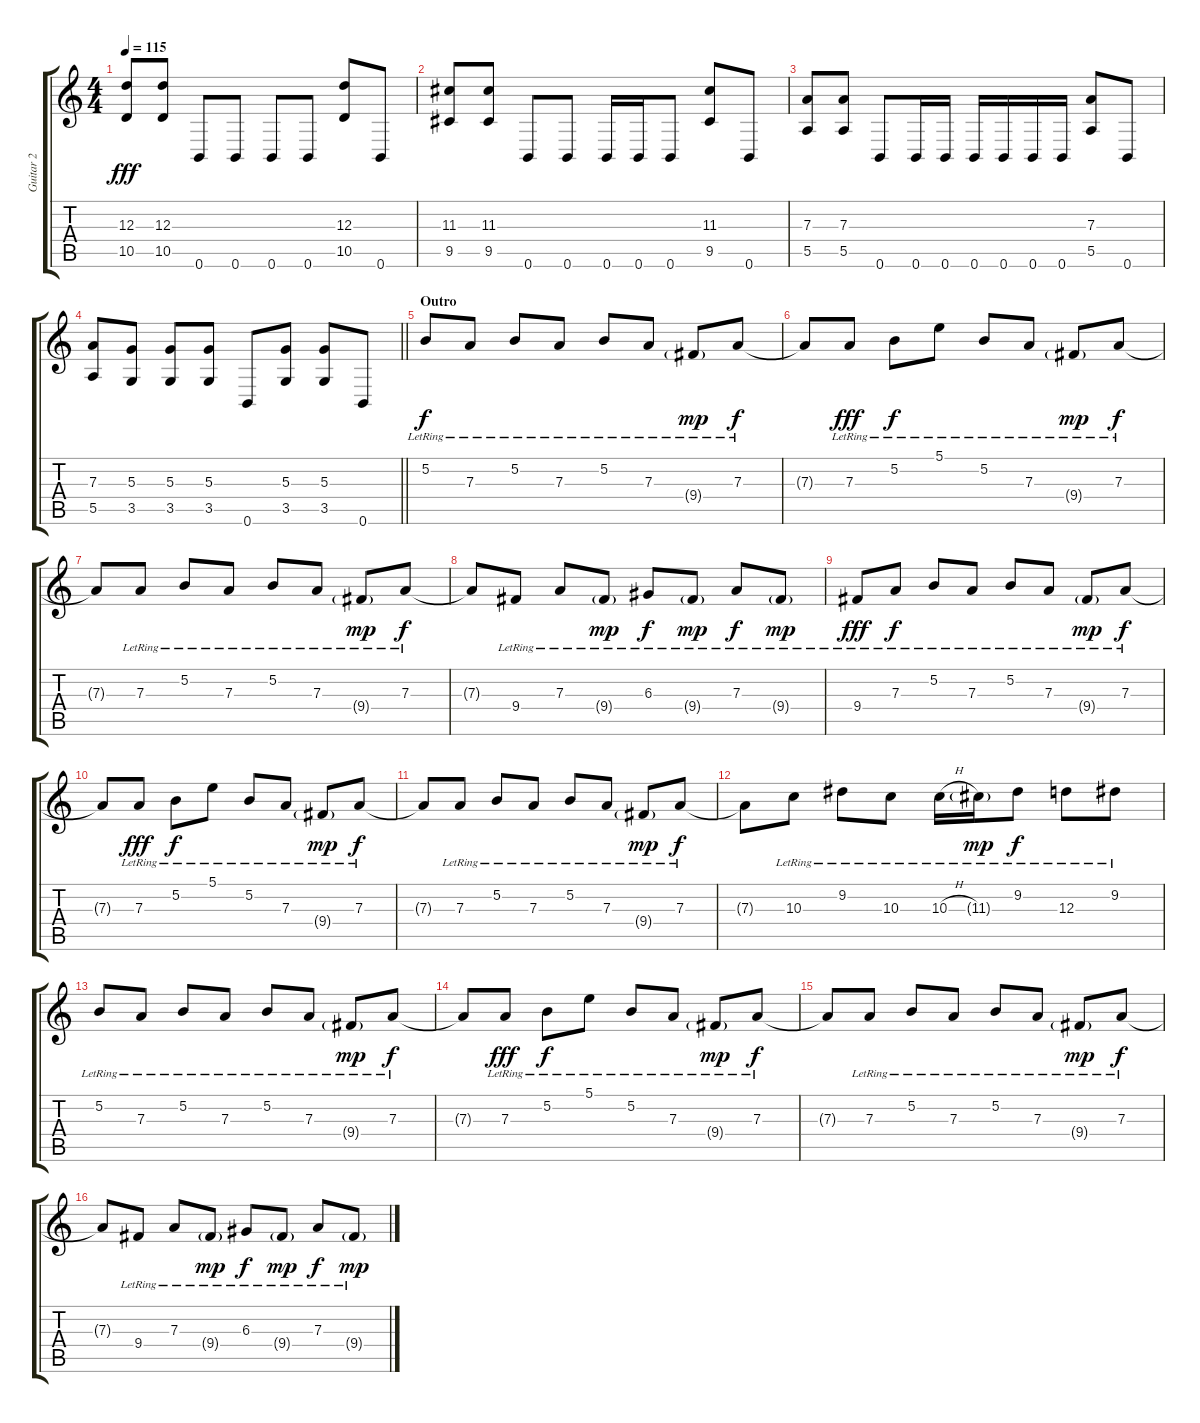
\track ("Guitar 2" "Guitar 2") {instrument distortionguitar}
\staff {score tabs}
\tuning (B3 Gb3 D3 A2 E2 B1) {hide}
\ts (4 4)
\tempo 115
\clef g2
\ks c
(12.3 10.5).8{dy fff} (12.3 10.5).8 0.6.8 0.6.8 0.6.8 0.6.8 (12.3 10.5).8 0.6.8 |
(11.3 9.5).8 (11.3 9.5).8 0.6.8 0.6.8 0.6.16 0.6.16 0.6.8 (11.3 9.5).8 0.6.8 |
(7.3 5.5).8 (7.3 5.5).8 0.6.8 0.6.16 0.6.16 0.6.16 0.6.16 0.6.16 0.6.16 (7.3 5.5).8 0.6.8 |
\barLineRight lightlight
(7.3 5.5).8 (5.3 3.5).8 (5.3 3.5).8 (5.3 3.5).8 0.6.8 (5.3 3.5).8 (5.3 3.5).8 0.6.8 |
\section ("" "Outro")
5.2{lr}.8{dy f instrument electricguitarjazz} 7.3{lr}.8 5.2{lr}.8 7.3{lr}.8 5.2{lr}.8 7.3{lr}.8 9.4{g lr}.8{dy mp} 7.3{lr}.8{dy f} |
7.3{t}.8 7.3{lr}.8{dy fff} 5.2{lr}.8{dy f} 5.1{lr}.8 5.2{lr}.8 7.3{lr}.8 9.4{g lr}.8{dy mp} 7.3{lr}.8{dy f} |
7.3{t}.8 7.3{lr}.8 5.2{lr}.8 7.3{lr}.8 5.2{lr}.8 7.3{lr}.8 9.4{g lr}.8{dy mp} 7.3{lr}.8{dy f} |
7.3{t}.8 9.4{lr}.8 7.3{lr}.8 9.4{g lr}.8{dy mp} 6.3{lr}.8{dy f} 9.4{g lr}.8{dy mp} 7.3{lr}.8{dy f} 9.4{g lr}.8{dy mp} |
9.4{lr}.8{dy fff} 7.3{lr}.8{dy f} 5.2{lr}.8 7.3{lr}.8 5.2{lr}.8 7.3{lr}.8 9.4{g lr}.8{dy mp} 7.3{lr}.8{dy f} |
7.3{t}.8 7.3{lr}.8{dy fff} 5.2{lr}.8{dy f} 5.1{lr}.8 5.2{lr}.8 7.3{lr}.8 9.4{g lr}.8{dy mp} 7.3{lr}.8{dy f} |
7.3{t}.8 7.3{lr}.8 5.2{lr}.8 7.3{lr}.8 5.2{lr}.8 7.3{lr}.8 9.4{g lr}.8{dy mp} 7.3{lr}.8{dy f} |
7.3{t}.8 10.3{lr}.8 9.2{lr}.8 10.3{lr}.8 10.3{h lr}.16 11.3{g lr}.16{dy mp} 9.2{lr}.8{dy f} 12.3{lr}.8 9.2{lr}.8 |
5.2{lr}.8 7.3{lr}.8 5.2{lr}.8 7.3{lr}.8 5.2{lr}.8 7.3{lr}.8 9.4{g lr}.8{dy mp} 7.3{lr}.8{dy f} |
7.3{t}.8 7.3{lr}.8{dy fff} 5.2{lr}.8{dy f} 5.1{lr}.8 5.2{lr}.8 7.3{lr}.8 9.4{g lr}.8{dy mp} 7.3{lr}.8{dy f} |
7.3{t}.8 7.3{lr}.8 5.2{lr}.8 7.3{lr}.8 5.2{lr}.8 7.3{lr}.8 9.4{g lr}.8{dy mp} 7.3{lr}.8{dy f} |
7.3{t}.8 9.4{lr}.8 7.3{lr}.8 9.4{g lr}.8{dy mp} 6.3{lr}.8{dy f} 9.4{g lr}.8{dy mp} 7.3{lr}.8{dy f} 9.4{g lr}.8{dy mp}
